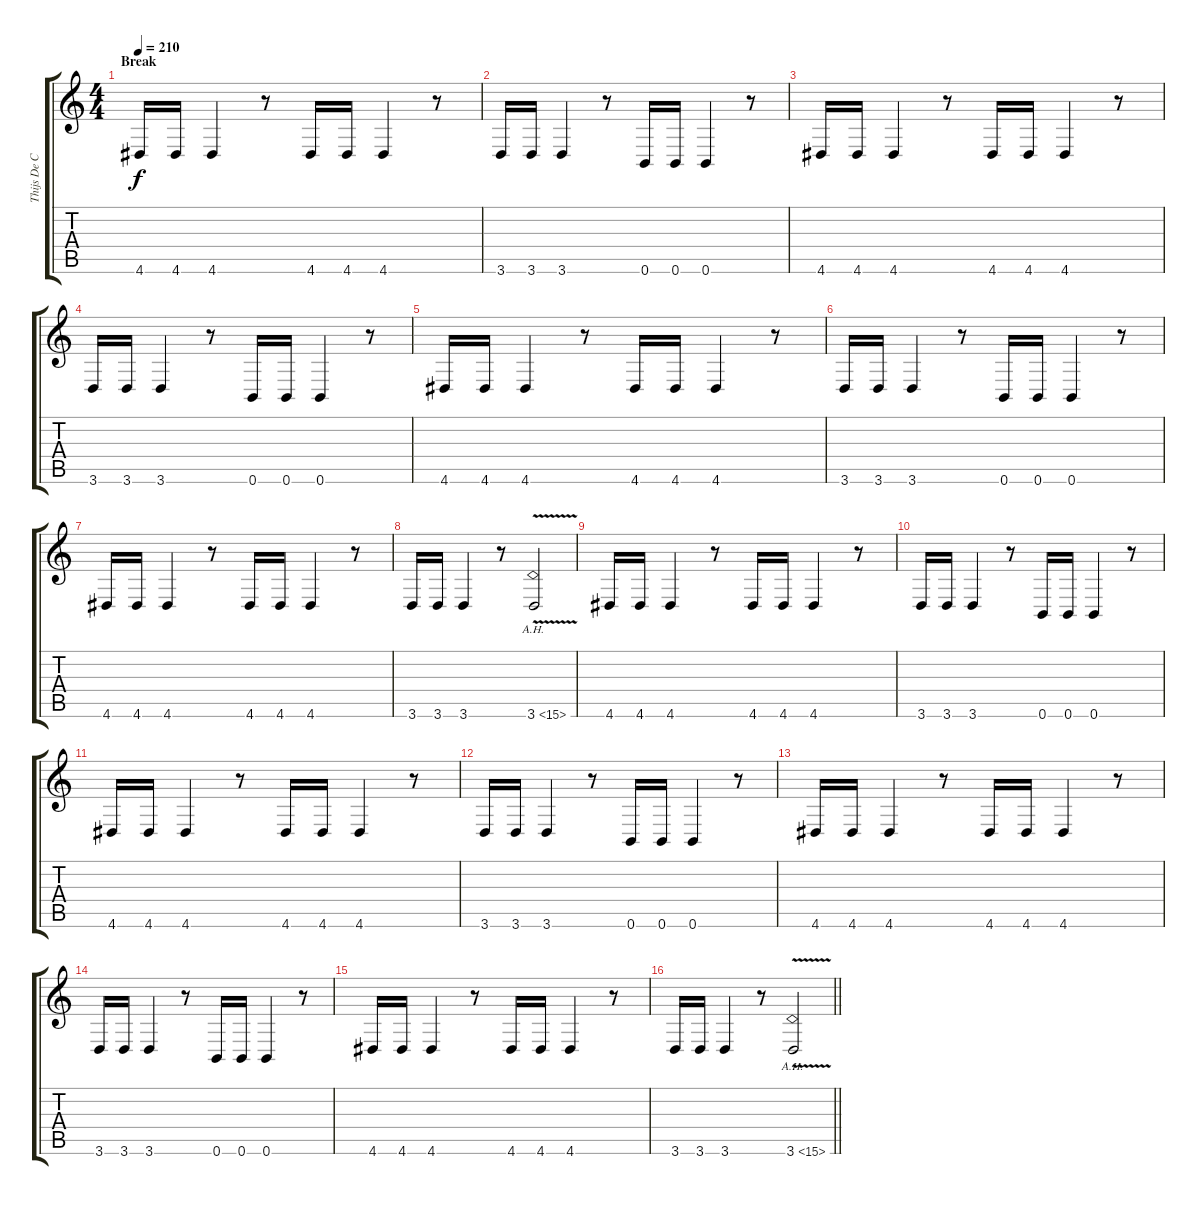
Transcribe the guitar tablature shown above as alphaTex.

\track ("Thijs De Cloedt" "Thijs De C") {instrument overdrivenguitar}
\staff {score tabs}
\tuning (B3 Gb3 D3 A2 E2 B1) {hide}
\ts (4 4)
\section ("" "Break")
\tempo 210
\clef g2
\ks c
4.6.16{dy f} 4.6.16 4.6.4 r.8 4.6.16 4.6.16 4.6.4 r.8 |
3.6.16 3.6.16 3.6.4 r.8 0.6.16 0.6.16 0.6.4 r.8 |
4.6.16 4.6.16 4.6.4 r.8 4.6.16 4.6.16 4.6.4 r.8 |
3.6.16 3.6.16 3.6.4 r.8 0.6.16 0.6.16 0.6.4 r.8 |
4.6.16 4.6.16 4.6.4 r.8 4.6.16 4.6.16 4.6.4 r.8 |
3.6.16 3.6.16 3.6.4 r.8 0.6.16 0.6.16 0.6.4 r.8 |
4.6.16 4.6.16 4.6.4 r.8 4.6.16 4.6.16 4.6.4 r.8 |
3.6.16 3.6.16 3.6.4 r.8 3.6{ah 12 v}.2 |
4.6.16 4.6.16 4.6.4 r.8 4.6.16 4.6.16 4.6.4 r.8 |
3.6.16 3.6.16 3.6.4 r.8 0.6.16 0.6.16 0.6.4 r.8 |
4.6.16 4.6.16 4.6.4 r.8 4.6.16 4.6.16 4.6.4 r.8 |
3.6.16 3.6.16 3.6.4 r.8 0.6.16 0.6.16 0.6.4 r.8 |
4.6.16 4.6.16 4.6.4 r.8 4.6.16 4.6.16 4.6.4 r.8 |
3.6.16 3.6.16 3.6.4 r.8 0.6.16 0.6.16 0.6.4 r.8 |
4.6.16 4.6.16 4.6.4 r.8 4.6.16 4.6.16 4.6.4 r.8 |
\barLineRight lightlight
3.6.16 3.6.16 3.6.4 r.8 3.6{ah 12 v}.2
